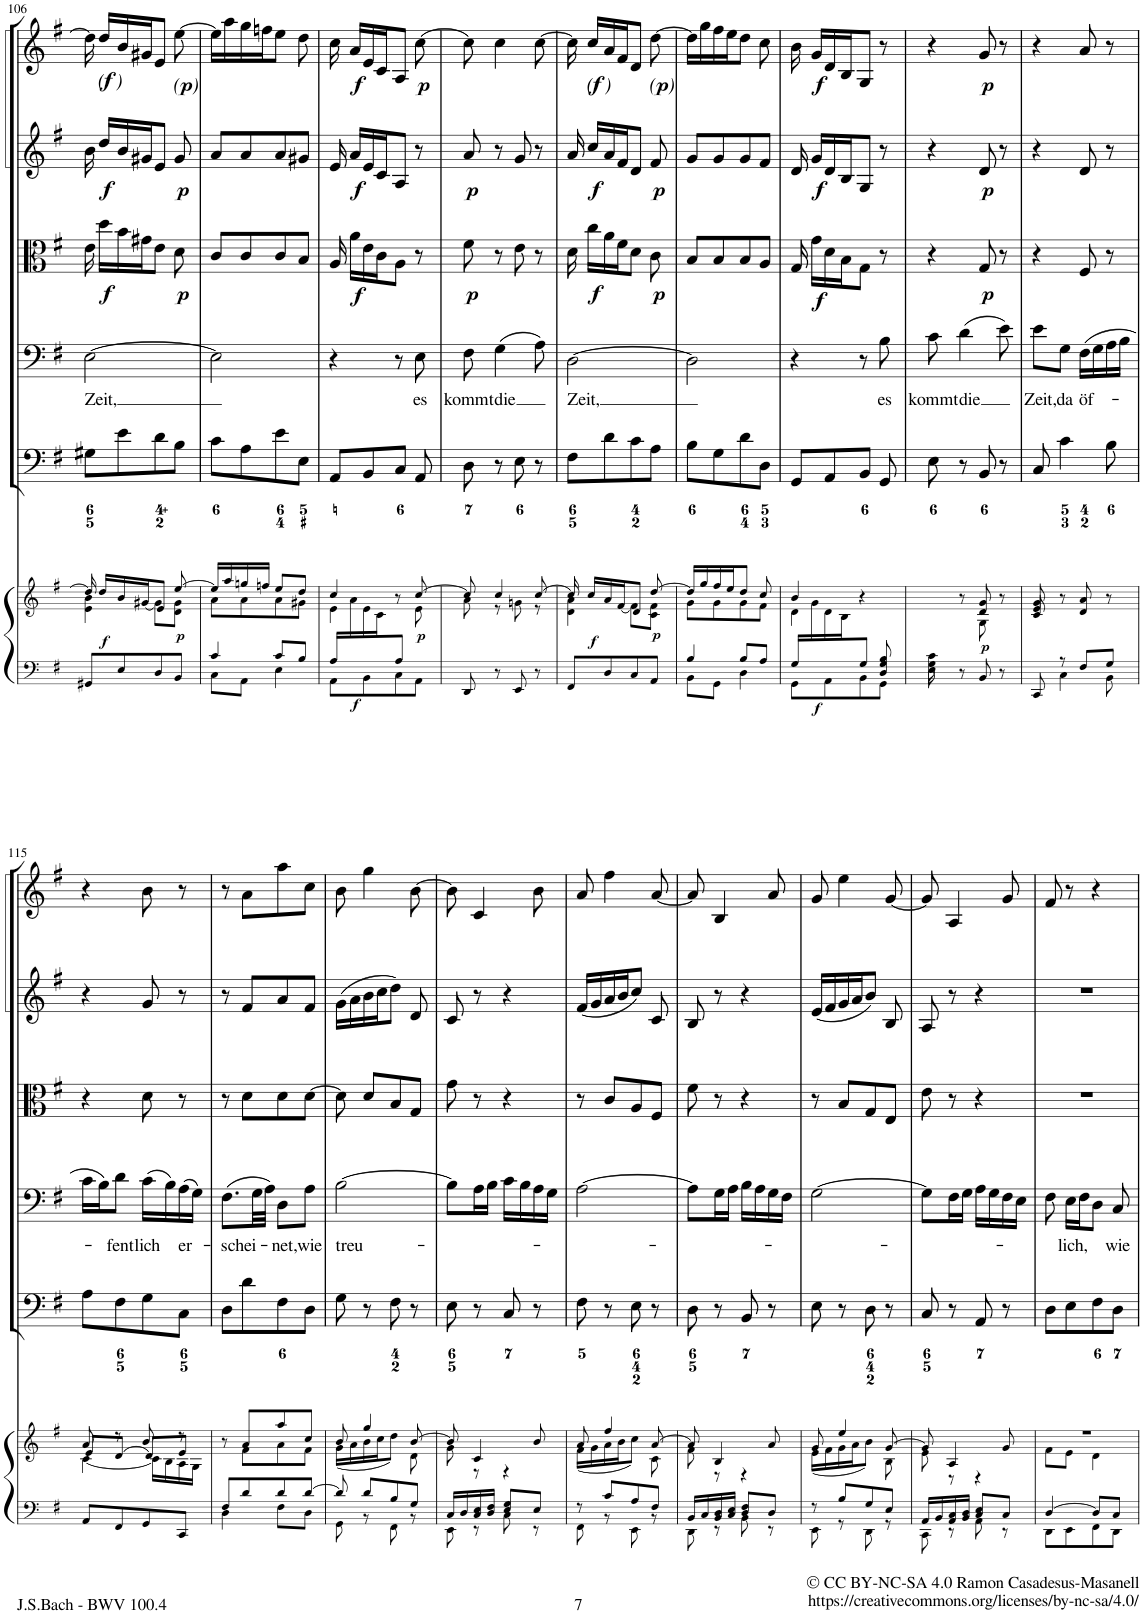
**kern	**kern	**kern	**kern	**text	**kern	**kern	**kern
*part6	*part6	*part5	*part4	*part4	*part3	*part2	*part1
*staff7	*staff6	*staff5	*staff4	*staff4	*staff3	*staff2	*staff1
*I"Piano reduction	*	*I"Organo e Continuo	*I"Basso	*	*I"Viola	*I"Violino II	*I"Violino I
*I'Pno	*	*	*	*	*	*	*
!!LO:PB:g=z
*clefF4	*clefG2	*clefF4	*clefF4	*	*clefC3	*clefG2	*clefG2
*k[f#]	*k[f#]	*k[f#]	*k[f#]	*	*k[f#]	*k[f#]	*k[f#]
*M2/4	*M2/4	*M2/4	*M2/4	*	*M2/4	*M2/4	*M2/4
=106	=106	=106	=106	=106	=106	=106	=106
*	*^	*	*	*	*	*	*
!	!	!	!	!	!LO:LY:b	!	!	!
8GG#X/L	16dd/]	4e\ 4b\	8G#X\L	[2E\	Zeit,	16e\	16b\	16dd\]
!	!	!	!	!	!	!	!	!LO:TX:b:i:t=(
!	!	!	!	!	!	!	!	!LO:TX:b:i:t=)
.	16dd/LL	.	.	.	.	16dd\LL	16dd/LL	16dd/LL
8E/	16b/	.	8e\	.	.	16b\	16b/	16b/
.	[<16g#X/J	.	.	.	.	16g#X\J	16g#X/J	16g#X/J
8D/	8e/J	8g#\L]	8d\	.	.	8e\J	8e/J	8e/J
!	!	!	!	!	!	!	!	!LO:TX:b:i:t=(
!	!	!	!	!	!	!	!	!LO:TX:b:i:t=)
8BB/J	[8ee/	8d\ 8g#\J	8B\J	.	.	8d\	8g#/	[8ee\
=107	=107	=107	=107	=107	=107	=107	=107	=107
*^	*	*	*	*	*	*	*	*
4c/	8C\L	16ee/LL]	8a\L	8c\L	2E\]	.	8c/L	8a/L	16ee\LL]
.	.	16aa/	.	.	.	.	.	.	16aa\
.	8AA\J	16ggn/	8a\	8A\	.	.	8c/	8a/	16gg\
.	.	16ffn/JJ	.	.	.	.	.	.	16ffn\J
8c/L	4E\	8ee/L	8a\	8e\	.	.	8c/	8a/	8ee\J
8B/J	.	8dd/J	8g#X\J	8E\J	.	.	8B/J	8g#X/J	8dd\
=108	=108	=108	=108	=108	=108	=108	=108	=108	=108
*	*	*	*^	*	*	*	*	*	*
16A/LL	8AA\L	4cc/	4e\	16ryy	8AA/L	4r	.	16A/	16e/	16cc\
8.ryy	.	.	.	16a\	.	.	.	16a\LL	16a/LL	16a/LL
.	8BB\	.	.	16e\	8BB/	.	.	16e\	16e/	16e/
.	.	.	.	16c\J	.	.	.	16c\J	16c/J	16c/J
8A/J	8C\	8r	8ryy	4ryy	8C/J	8r	.	8A\J	8A/J	8A/J
!	!	!	!	!	!	!	!LO:LY:b	!	!	!
8ryy	8AA\J	[8cc/	8e\	.	8AA/	8E\	es	8r	8r	[8cc\
*	*	*	*v	*v	*	*	*	*	*	*
=109	=109	=109	=109	=109	=109	=109	=109	=109	=109
!	!	!	!	!	!	!LO:LY:b	!	!	!
*v	*v	*	*	*	*	*	*	*	*
8DD/	8cc/]	8a\	8D\	8F#\	kommt	8f#\	8a/	8cc\]
!	!	!	!	!	!LO:LY:b	!	!	!
8r	4cc/	8r	8r	(4G\	die	8r	8r	4cc\
8EE/	.	8gn\	8E\	.	.	8e\	8g/	.
8r	[8cc/	8r	8r	8A\)	.	8r	8r	[8cc\
=110	=110	=110	=110	=110	=110	=110	=110	=110
!	!	!	!	!	!LO:LY:b	!	!	!
8FF#/L	16cc/]	4d\ 4a\	8F#\L	[2D\	Zeit,	16d\	16a/	16cc\]
!	!	!	!	!	!	!	!	!LO:TX:b:i:t=(
!	!	!	!	!	!	!	!	!LO:TX:b:i:t=)
.	16cc/LL	.	.	.	.	16cc\LL	16cc/LL	16cc/LL
8D/	16a/	.	8d\	.	.	16a\	16a/	16a/
.	[<16f#/J	.	.	.	.	16f#\J	16f#/J	16f#/J
8C/	8d/J	8f#\L]	8c\	.	.	8d\J	8d/J	8d/J
!	!	!	!	!	!	!	!	!LO:TX:b:i:t=(
!	!	!	!	!	!	!	!	!LO:TX:b:i:t=)
8AA/J	[8dd/	8c\ 8f#\J	8A\J	.	.	8c\	8f#/	[8dd\
=111	=111	=111	=111	=111	=111	=111	=111	=111
*^	*	*	*	*	*	*	*	*
4B/	8BB\L	16dd/LL]	8g\L	8B\L	2D\]	.	8B/L	8g/L	16dd\LL]
.	.	16gg/	.	.	.	.	.	.	16gg\
.	8GG\J	16ff#/	8g\	8G\	.	.	8B/	8g/	16ff#\
.	.	16ee/J	.	.	.	.	.	.	16ee\J
8B/L	4D\	8dd/J	8g\	8d\	.	.	8B/	8g/	8dd\J
8A/J	.	8cc/	8f#\J	8D\J	.	.	8A/J	8f#/J	8cc\
=112	=112	=112	=112	=112	=112	=112	=112	=112	=112
*	*	*	*^	*	*	*	*	*	*
16G/LL	8GG\L	4b/	4d\	16ryy	8GG/L	4r	.	16G/	16d/	16b\
8.ryy	.	.	.	16g\	.	.	.	16g\LL	16g/LL	16g/LL
.	8AA\	.	.	16d\	8AA/	.	.	16d\	16d/	16d/
.	.	.	.	16B\J	.	.	.	16B\J	16B/J	16B/J
8G/J	8BB\	4r	4ryy	4ryy	8BB/J	8r	.	8G\J	8G/J	8G/J
!	!	!	!	!	!	!	!LO:LY:b	!	!	!
8D/ 8G/ 8B/	8GG\J	.	.	.	8GG/	8B\	es	8r	8r	8r
*	*	*	*v	*v	*	*	*	*	*	*
=113	=113	=113	=113	=113	=113	=113	=113	=113	=113
!	!	!	!	!	!	!LO:LY:b	!	!	!
8G\ 8c\	8E\	8ryy	8ryy	8E\	8c\	kommt	4r	4r	4r
!	!	!	!	!	!	!LO:LY:b	!	!	!
4.ryy	8r	8r	8ryy	8r	(4d\	die	.	.	.
.	8BB/	8d/ 8g/	8G\	8BB/	.	.	8G/	8d/	8g/
.	8r	8r	8ryy	8r	8e\)	.	8r	8r	8r
=114	=114	=114	=114	=114	=114	=114	=114	=114	=114
!	!	!	!	!	!	!LO:LY:b	!	!	!
8ryy	8CC/	8e/ 8g/	8c/	8C/	8e\L	Zeit,	4r	4r	4r
!	!	!	!	!	!	!LO:LY:b	!	!	!
8r	4C\	8r	4.ryy	4c\	8G\J	da	.	.	.
!	!	!	!	!	!	!LO:LY:b	!	!	!
8F#/L	.	8d/ 8a/	.	.	(16F#\LL	öf-	8F#/	8d/	8a/
.	.	.	.	.	16G\	.	.	.	.
8G/J	8BB\	8r	.	8B\	16A\	.	8r	8r	8r
.	.	.	.	.	16B\JJ	.	.	.	.
*v	*v	*	*	*	*	*	*	*	*
!!LO:LB:g=z
=115	=115	=115	=115	=115	=115	=115	=115	=115
*	*	*^	*	*	*	*	*	*
8AA/L	8a/	[4c\	8e/L	8A\L	16c\LL	.	4r	4r	4r
.	.	.	.	.	16B\J)	.	.	.	.
!	!	!	!	!	!	!LO:LY:b	!	!	!
8FF#/	8r	.	[8d/J	8F#\	8d\J	-fent-	.	.	.
!	!	!	!	!	!	!LO:LY:b	!	!	!
8GG/	8b/	16c\LL]	8d/L]	8G\	(16c\LL	-lich	8d\	8g/	8b\
.	.	16B\	.	.	16B\)	.	.	.	.
!	!	!	!	!	!	!LO:LY:b	!	!	!
8CC/J	8r	16A\	8e/J	8C\J	(16A\	er-	8r	8r	8r
.	.	16G\JJ	.	.	16G\JJ)	.	.	.	.
*	*	*v	*v	*	*	*	*	*	*
=116	=116	=116	=116	=116	=116	=116	=116	=116
*^	*	*	*	*	*	*	*	*
!	!	!	!	!	!	!LO:LY:b	!	!	!
8F#/L	4D\	8r	8ryy	8D\L	(8.F#\L	-schei-	8r	8r	8r
8d/	.	8a/L	8f#\L	8d\	.	.	8d\L	8f#/L	8a\L
.	.	.	.	.	32G\LL	.	.	.	.
.	.	.	.	.	32A\JJJ)	.	.	.	.
!	!	!	!	!	!	!LO:LY:b	!	!	!
8d/	8F#\L	8aa/	8a\	8F#\	8D\L	-net,	8d\	8a/	8aa\
!	!	!	!	!	!	!LO:LY:b	!	!	!
[8d/J	8D\J	8cc/J	8f#\J	8D\J	8A\J	wie	[8d\J	8f#/J	8cc\J
=117	=117	=117	=117	=117	=117	=117	=117	=117	=117
!	!	!	!	!	!	!LO:LY:b	!	!	!
8d/]	8GG\	8b/	(16g\LL	8G\	[2B\	treu-	8d\]	(16g\LL	8b\
.	.	.	16a\	.	.	.	.	16a\	.
8d/L	8r	4gg/	16b\	8r	.	.	8d/L	16b\	4gg\
.	.	.	16cc\J	.	.	.	.	16cc\J	.
8B/	8FF#\	.	8dd\J)	8F#\	.	.	8B/	8dd\J)	.
8G/J	8r	[8b/	8d\	8r	.	.	8G/J	8d/	[8b\
=118	=118	=118	=118	=118	=118	=118	=118	=118	=118
16C/LL	8EE\	8b/]	8g\	8E\	8B\L]	.	8g\	8c/	8b\]
16D/	.	.	.	.	.	.	.	.	.
16C/ 16E/	8r	4c/	8r	8r	16A\L	.	8r	8r	4c/
16D/ 16F#/JJ	.	.	.	.	16B\JJ	.	.	.	.
8E/ 8G/L	8C\	.	4r	8C/	16c\LL	.	4r	4r	.
.	.	.	.	.	16B\	.	.	.	.
8E/J	8r	8b/	.	8r	16A\	.	.	.	8b\
.	.	.	.	.	16G\JJ	.	.	.	.
=119	=119	=119	=119	=119	=119	=119	=119	=119	=119
8r	8FF#\	8a/	(16f#\LL	8F#\	[2A\	.	8r	(16f#/LL	8a/
.	.	.	16g\	.	.	.	.	16g/	.
8c/L	8r	4ff#/	16a\	8r	.	.	8c/L	16a/	4ff#\
.	.	.	16b\J	.	.	.	.	16b/J	.
8A/	8EE\	.	8cc\J)	8E\	.	.	8A/	8cc/J)	.
8F#/J	8r	[8a/	8c\	8r	.	.	8F#/J	8c/	[8a/
=120	=120	=120	=120	=120	=120	=120	=120	=120	=120
16BB/LL	8DD\	8a/]	8f#\	8D\	8A\L]	.	8f#\	8B/	8a/]
16C/	.	.	.	.	.	.	.	.	.
16BB/ 16D/	8r	4B/	8r	8r	16G\L	.	8r	8r	4B/
16C/ 16E/JJ	.	.	.	.	16A\JJ	.	.	.	.
8D/ 8F#/L	8BB\	.	4r	8BB/	16B\LL	.	4r	4r	.
.	.	.	.	.	16A\	.	.	.	.
8D/J	8r	8a/	.	8r	16G\	.	.	.	8a/
.	.	.	.	.	16F#\JJ	.	.	.	.
=121	=121	=121	=121	=121	=121	=121	=121	=121	=121
8r	8EE\	8g/	(16e\LL	8E\	[2G\	.	8r	(16e/LL	8g/
.	.	.	16f#\	.	.	.	.	16f#/	.
8B/L	8r	4ee/	16g\	8r	.	.	8B/L	16g/	4ee\
.	.	.	16a\J	.	.	.	.	16a/J	.
8G/	8DD\	.	8b\J)	8D\	.	.	8G/	8b/J)	.
8E/J	8r	[8g/	8B\	8r	.	.	8E/J	8B/	[8g/
=122	=122	=122	=122	=122	=122	=122	=122	=122	=122
16AA/LL	8CC\	8g/]	8e\	8C/	8G\L]	.	8e\	8A/	8g/]
16BB/	.	.	.	.	.	.	.	.	.
16AA/ 16C/	8r	4A/	8r	8r	16F#\L	.	8r	8r	4A/
16BB/ 16D/JJ	.	.	.	.	16G\JJ	.	.	.	.
8C/ 8E/L	8AA\	.	4r	8AA/	16A\LL	.	4r	4r	.
.	.	.	.	.	16G\	.	.	.	.
8C/J	8r	8g/	.	8r	16F#\	.	.	.	8g/
.	.	.	.	.	16E\JJ	.	.	.	.
=123	=123	=123	=123	=123	=123	=123	=123	=123	=123
[4D/	8DD\L	2r	8f#\L	8D\L	8F#\	.	2r	2r	8f#/
!	!	!	!	!	!	!LO:LY:b	!	!	!
.	8EE\	.	8e\J	8E\	16E\LL	-lich,	.	.	8r
.	.	.	.	.	16F#\J	.	.	.	.
8D/L]	8FF#\	.	4d\	8F#\	8D\J	.	.	.	4r
!	!	!	!	!	!	!LO:LY:b	!	!	!
8C/J	8DD\J	.	.	8D\J	8C/	wie	.	.	.
*v	*v	*	*	*	*	*	*	*	*
*	*v	*v	*	*	*	*	*	*
=	=	=	=	=	=	=	=
*-	*-	*-	*-	*-	*-	*-	*-
